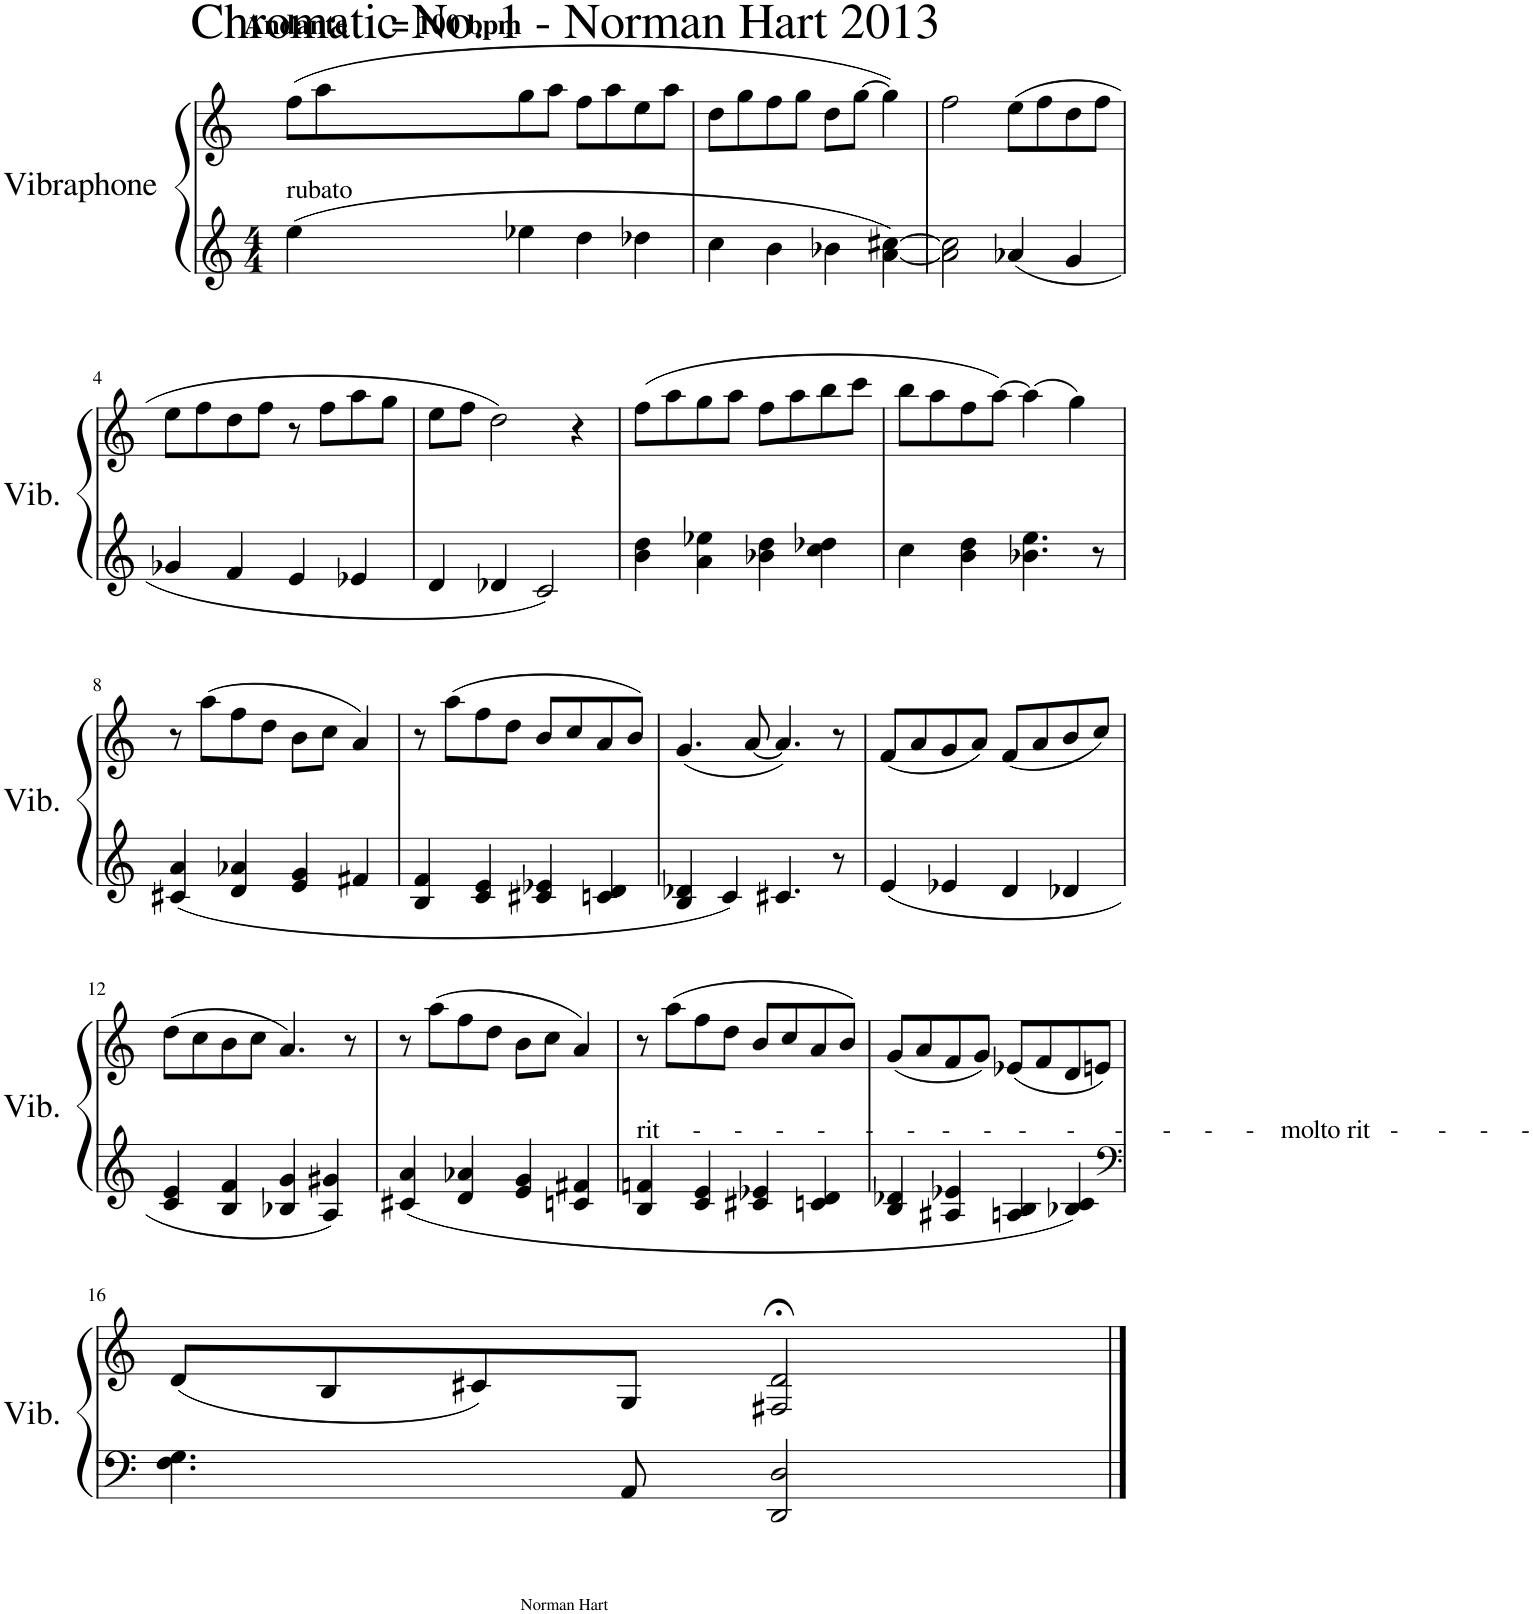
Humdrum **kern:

**kern	**kern
*part1	*part1
*staff2	*staff1
*I"Vibraphone	*
*I'Vib.	*
*clefG2	*clefG2
*k[]	*k[]
*M4/4	*
=1	=1
!	!LO:TX:a:B:t=Andante      = 100 bpm
!LO:TX:a:t=rubato	!
4ee\	(8ff\L
.	8aa\
4ee-X\	8gg\
.	8aa\J
4dd\	8ff\L
.	8aa\
4dd-X\	8ee\
.	8aa\J
=2	=2
4cc\	8dd\L
.	8gg\
4b\	8ff\
.	8gg\J
4b-X\	8dd\L
.	[8gg\J
[4a\ [4cc#X\	4gg\])
=3	=3
*^	*
2a\] 2cc#\]	2ryy	2ff\
4a-X/	2ryy	(8ee\L
.	.	8ff\
4g/	.	8dd\
.	.	8ff\J
*v	*v	*
!!LO:LB:g=z
=4	=4
4g-X/	8ee\L
.	8ff\
4f/	8dd\
.	8ff\J
4e/	8r
.	8ff\L
4e-X/	8aa\
.	8gg\J
=5	=5
4d/	8ee\L
.	8ff\J
4d-X/	2dd\)
2c/	.
.	4r
=6	=6
4b\ 4dd\	(8ff\L
.	8aa\
4a\ 4ee-X\	8gg\
.	8aa\J
4b-X\ 4dd\	8ff\L
.	8aa\
4cc\ 4dd-X\	8bb\
.	8ccc\J
=7	=7
4cc\	8bb\L
.	8aa\
4b\ 4dd\	8ff\
.	[8aa\J)
4.b-X\ 4.ee\	(4aa\]
.	4gg\)
8r	.
!!LO:LB:g=z
=8	=8
4c#X/ 4a/	8r
.	(8aa\L
4d/ 4a-X/	8ff\
.	8dd\J
4e/ 4g/	8b\L
.	8cc\J
4f#X/	4a/)
=9	=9
4B/ 4f/	8r
.	(8aa\L
4c/ 4e/	8ff\
.	8dd\J
4c#X/ 4e-X/	8b/L
.	8cc/
4cn/ 4d/	8a/
.	8b/J)
=10	=10
4B/ 4d-X/	(4.g/
4c/	.
.	[8a/
4.c#X/	4.a/])
8r	8r
=11	=11
4e/	(8f/L
.	8a/
4e-X/	8g/
.	8a/J)
4d/	(8f/L
.	8a/
4d-X/	8b/
.	8cc/J)
!!LO:LB:g=z
=12	=12
4c/ 4e/	(8dd\L
.	8cc\
4B/ 4f/	8b\
.	8cc\J
4B-X/ 4g/	4.a/)
4A/ 4g#X/	.
.	8r
=13	=13
4c#X/ 4a/	8r
.	(8aa\L
4d/ 4a-X/	8ff\
.	8dd\J
4e/ 4g/	8b\L
.	8cc\J
4cn/ 4f#X/	4a/)
=14	=14
!LO:TX:a:t=rit     -     -     -     -      -     -    -     -    -      -      -      -     -     -    molto rit   -      -     -     -	!
4B/ 4fn/	8r
.	(8aa\L
4c/ 4e/	8ff\
.	8dd\J
4c#X/ 4e-X/	8b/L
.	8cc/
4cn/ 4d/	8a/
.	8b/J)
=15	=15
4B/ 4d-X/	(8g/L
.	8a/
4A#X/ 4e-X/	8f/
.	8g/J)
4An/ 4B/	(8e-X/L
.	8f/
4B-X/ 4c/	8d/
.	8en/J)
!!LO:LB:g=z
=16	=16
*clefF4	*
4.F\ 4.G\	(8d/L
.	8B/
.	8c#X/)
8AA/	8G/J
2DD/ 2D/	2F#X/;< 2d/;<
==	==
*-	*-
